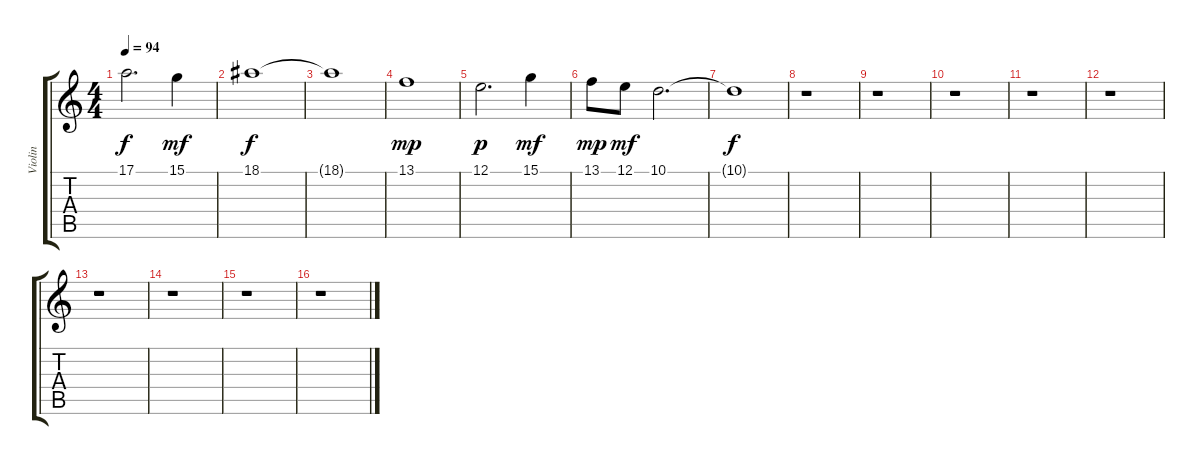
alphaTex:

\track ("Violin                  " "Violin    ") {instrument churchorgan}
\staff {score tabs}
\tuning (E4 B3 G3 D3 A2 E2) {hide}
\ts (4 4)
\tempo 94
\clef g2
\ks c
17.1.2{d dy f} 15.1.4{dy mf} |
18.1.1{dy f} |
18.1{t}.1 |
13.1.1{dy mp} |
12.1.2{d dy p} 15.1.4{dy mf} |
13.1.8{dy mp instrument cello} 12.1.8{dy mf} 10.1.2{d} |
10.1{t}.1{dy f} |
r.1 |
r.1 |
r.1 |
r.1 |
r.1 |
r.1 |
r.1 |
r.1 |
r.1
